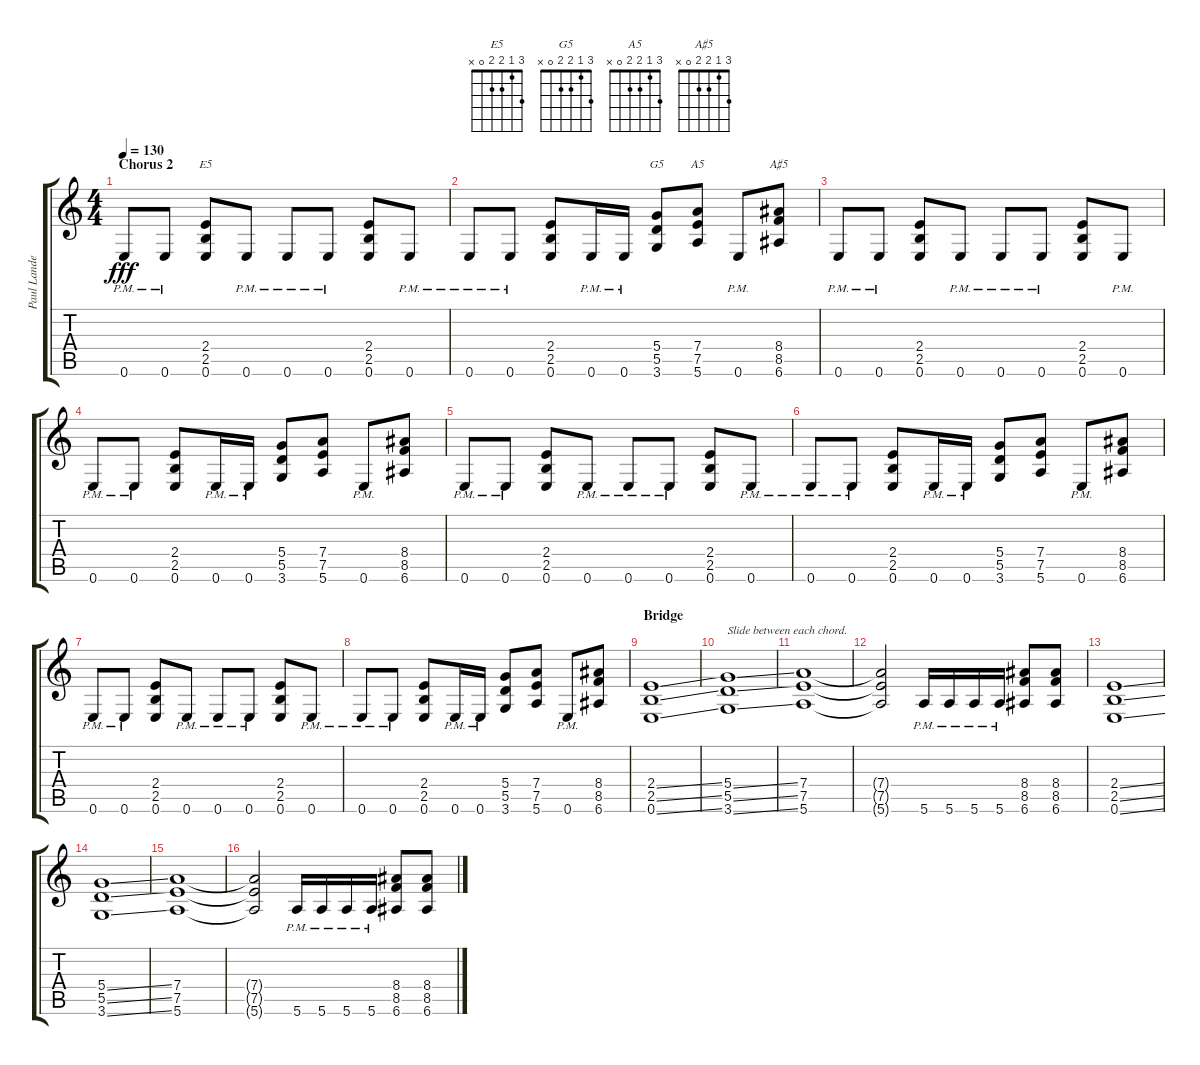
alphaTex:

\track ("Paul Landers (Rhythm)" "Paul Lande") {instrument distortionguitar}
\staff {score tabs}
\tuning (E4 B3 G3 D3 A2 E2) {hide}
\chord ("E5" 3 1 2 2 0 x)
\chord ("G5" 3 1 2 2 0 x)
\chord ("A5" 3 1 2 2 0 x)
\chord ("A♯5" 3 1 2 2 0 x)
\ts (4 4)
\section ("" "Chorus 2")
\tempo 130
\clef g2
\ks c
0.6{pm}.8{dy fff} 0.6{pm}.8 (2.4 2.5 0.6).8{ch "E5"} 0.6{pm}.8 0.6{pm}.8 0.6{pm}.8 (2.4 2.5 0.6).8 0.6{pm}.8 |
0.6{pm}.8 0.6{pm}.8 (2.4 2.5 0.6).8 0.6{pm}.16 0.6{pm}.16 (5.4 5.5 3.6).8{ch "G5"} (7.4 7.5 5.6).8{ch "A5"} 0.6{pm}.8 (8.4 8.5 6.6).8{ch "A♯5"} |
0.6{pm}.8 0.6{pm}.8 (2.4 2.5 0.6).8 0.6{pm}.8 0.6{pm}.8 0.6{pm}.8 (2.4 2.5 0.6).8 0.6{pm}.8 |
0.6{pm}.8 0.6{pm}.8 (2.4 2.5 0.6).8 0.6{pm}.16 0.6{pm}.16 (5.4 5.5 3.6).8 (7.4 7.5 5.6).8 0.6{pm}.8 (8.4 8.5 6.6).8 |
0.6{pm}.8 0.6{pm}.8 (2.4 2.5 0.6).8 0.6{pm}.8 0.6{pm}.8 0.6{pm}.8 (2.4 2.5 0.6).8 0.6{pm}.8 |
0.6{pm}.8 0.6{pm}.8 (2.4 2.5 0.6).8 0.6{pm}.16 0.6{pm}.16 (5.4 5.5 3.6).8 (7.4 7.5 5.6).8 0.6{pm}.8 (8.4 8.5 6.6).8 |
0.6{pm}.8 0.6{pm}.8 (2.4 2.5 0.6).8 0.6{pm}.8 0.6{pm}.8 0.6{pm}.8 (2.4 2.5 0.6).8 0.6{pm}.8 |
0.6{pm}.8 0.6{pm}.8 (2.4 2.5 0.6).8 0.6{pm}.16 0.6{pm}.16 (5.4 5.5 3.6).8 (7.4 7.5 5.6).8 0.6{pm}.8 (8.4 8.5 6.6).8 |
\section ("" "Bridge")
(2.4{ss} 2.5{ss} 0.6{ss}).1 |
(5.4{ss} 5.5{ss} 3.6{ss}).1{txt "Slide between each chord."} |
(7.4 7.5 5.6).1 |
(7.4{t} 7.5{t} 5.6{t}).2 5.6{pm}.16 5.6{pm}.16 5.6{pm}.16 5.6{pm}.16 (8.4 8.5 6.6).8 (8.4 8.5 6.6).8 |
(2.4{ss} 2.5{ss} 0.6{ss}).1 |
(5.4{ss} 5.5{ss} 3.6{ss}).1 |
(7.4 7.5 5.6).1 |
(7.4{t} 7.5{t} 5.6{t}).2 5.6{pm}.16 5.6{pm}.16 5.6{pm}.16 5.6{pm}.16 (8.4 8.5 6.6).8 (8.4 8.5 6.6).8
